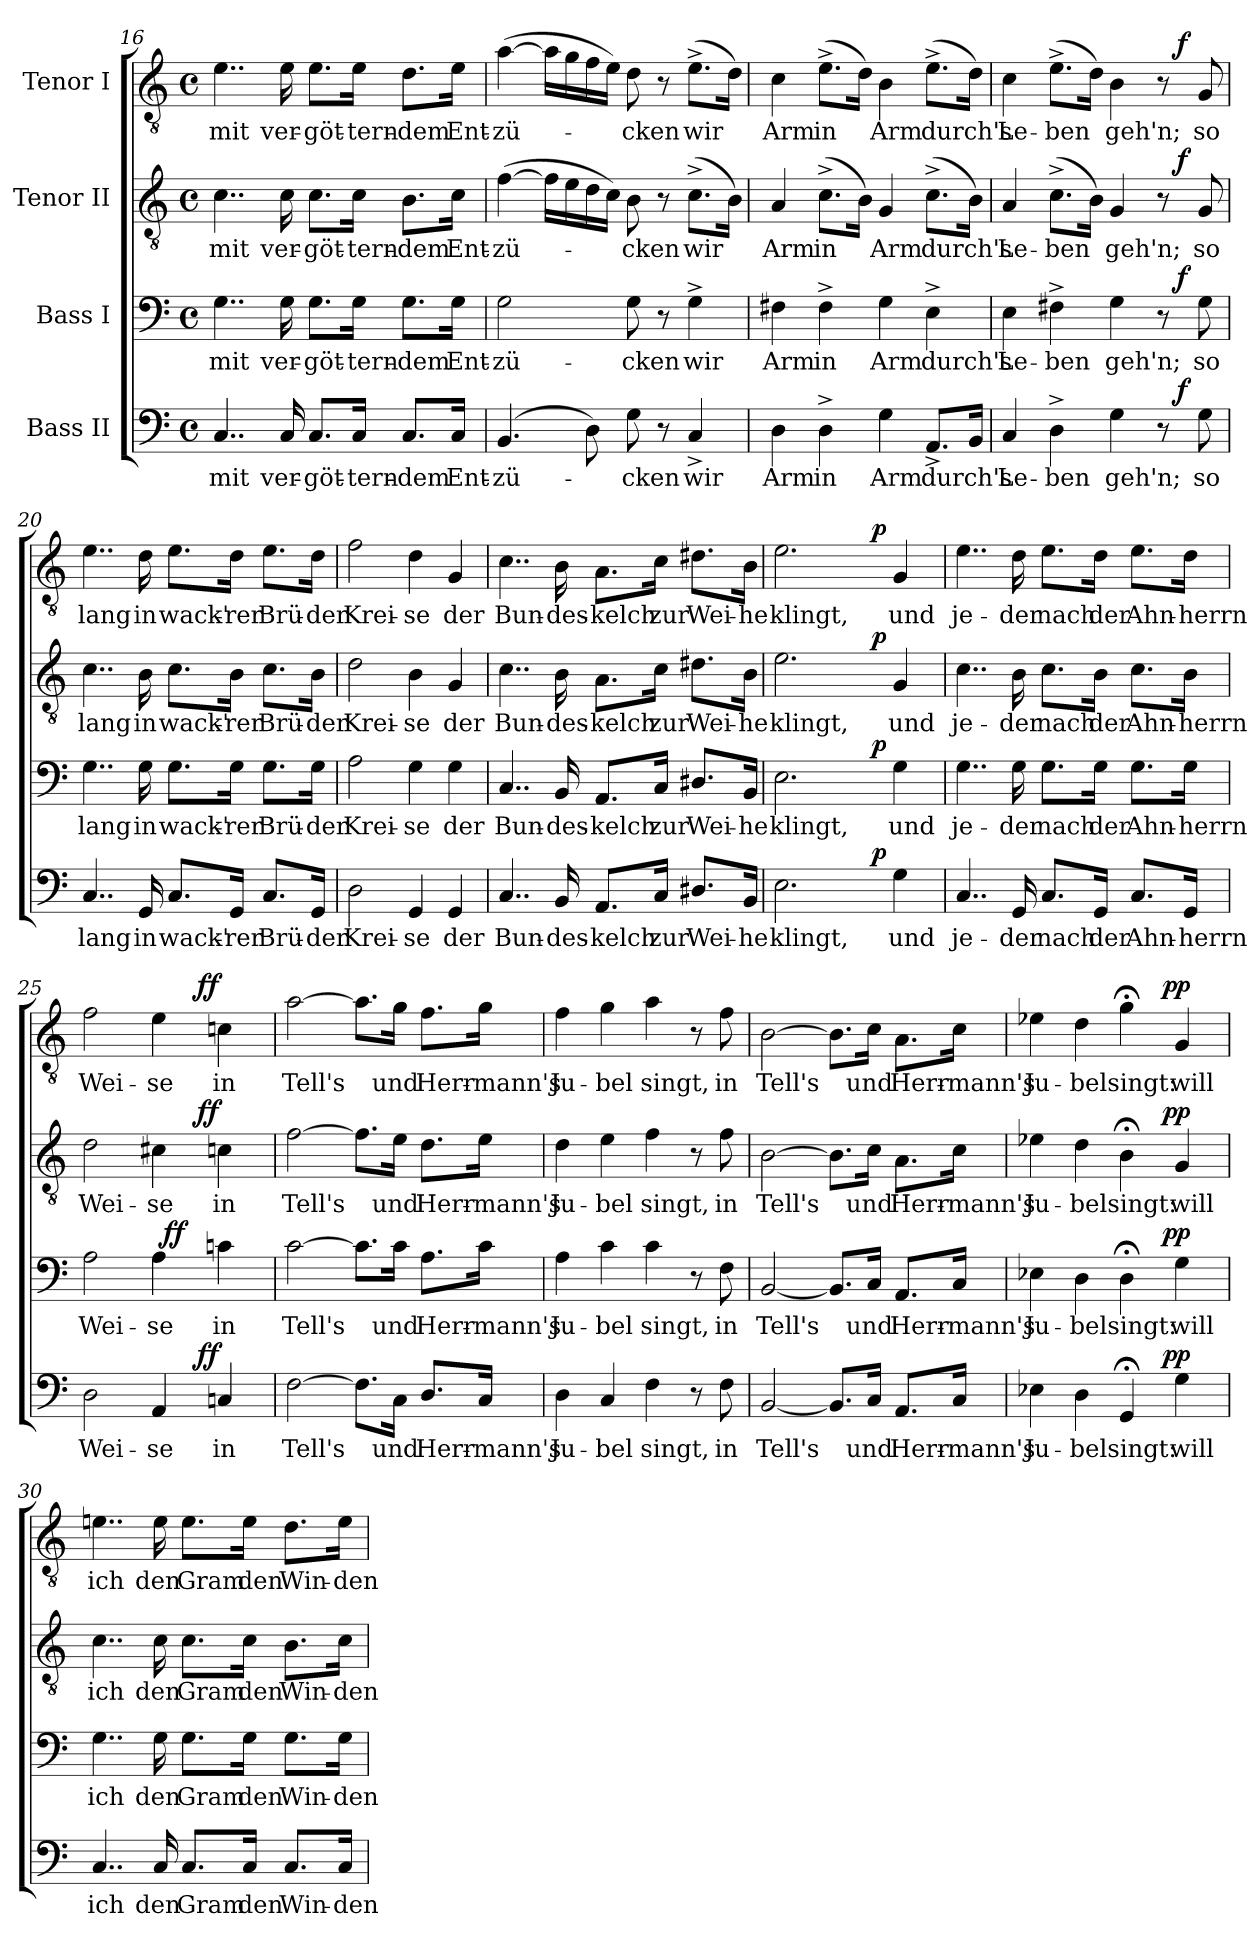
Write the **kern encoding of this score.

**kern	**text	**dynam	**kern	**text	**dynam	**kern	**text	**dynam	**kern	**text	**dynam
*part4	*part4	*part4	*part3	*part3	*part3	*part2	*part2	*part2	*part1	*part1	*part1
*staff4	*staff4	*staff4	*staff3	*staff3	*staff3	*staff2	*staff2	*staff2	*staff1	*staff1	*staff1
*I"Bass II	*	*	*I"Bass I	*	*	*I"Tenor II	*	*	*I"Tenor I	*	*
!!LO:PB:g=z
*clefF4	*	*	*clefF4	*	*	*clefGv2	*	*	*clefGv2	*	*
*k[]	*	*	*k[]	*	*	*k[]	*	*	*k[]	*	*
*C:	*	*	*C:	*	*	*C:	*	*	*C:	*	*
*M4/4	*	*	*M4/4	*	*	*M4/4	*	*	*M4/4	*	*
*met(c)	*	*	*met(c)	*	*	*met(c)	*	*	*met(c)	*	*
=16	=16	=16	=16	=16	=16	=16	=16	=16	=16	=16	=16
4..C/	mit	.	4..G\	mit	.	4..c\	mit	.	4..e\	mit	.
16C/	ver-	.	16G\	ver-	.	16c\	ver-	.	16e\	ver-	.
8.C/L	-göt-	.	8.G\L	-göt-	.	8.c\L	-göt-	.	8.e\L	-göt-	.
16C/Jk	-tern-	.	16G\Jk	-tern-	.	16c\Jk	-tern-	.	16e\Jk	-tern-	.
8.C/L	-dem	.	8.G\L	-dem	.	8.B\L	-dem	.	8.d\L	-dem	.
16C/Jk	Ent-	.	16G\Jk	Ent-	.	16c\Jk	Ent-	.	16e\Jk	Ent-	.
=17	=17	=17	=17	=17	=17	=17	=17	=17	=17	=17	=17
(4.BB/	-zü-	.	2G\	-zü-	.	([4f\	-zü-	.	([4a\	-zü-	.
.	.	.	.	.	.	16f\LL]	.	.	16a\LL]	.	.
.	.	.	.	.	.	16e\	.	.	16g\	.	.
8D\)	.	.	.	.	.	16d\	.	.	16f\	.	.
.	.	.	.	.	.	16c\JJ)	.	.	16e\JJ)	.	.
8G\	-cken	.	8G\	-cken	.	8B\	-cken	.	8d\	-cken	.
8r	.	.	8r	.	.	8r	.	.	8r	.	.
4C^>/	wir	.	4G^>\	wir	.	(8.c^>\L	wir	.	(8.e^>\L	wir	.
.	.	.	.	.	.	16B\Jk)	.	.	16d\Jk)	.	.
=18	=18	=18	=18	=18	=18	=18	=18	=18	=18	=18	=18
4D\	Arm	.	4F#X\	Arm	.	4A/	Arm	.	4c\	Arm	.
4D^>\	in	.	4F#^>\	in	.	(8.c^>\L	in	.	(8.e^>\L	in	.
.	.	.	.	.	.	16B\Jk)	.	.	16d\Jk)	.	.
4G\	Arm	.	4G\	Arm	.	4G/	Arm	.	4B\	Arm	.
8.AA^>/L	durch's	.	4E^>\	durch's	.	(8.c^>\L	durch's	.	(8.e^>\L	durch's	.
16BB/Jk	.	.	.	.	.	16B\Jk)	.	.	16d\Jk)	.	.
=19	=19	=19	=19	=19	=19	=19	=19	=19	=19	=19	=19
*^	*	*	*^	*	*	*^	*	*	*^	*	*
4C/	2ryy	Le-	.	4E\	2ryy	Le-	.	4A/	2ryy	Le-	.	4c\	2ryy	Le-	.
4D^>\	.	-ben	.	4F#X^>\	.	-ben	.	(8.c^>\L	.	-ben	.	(8.e^>\L	.	-ben	.
.	.	.	.	.	.	.	.	16B\Jk)	.	.	.	16d\Jk)	.	.	.
4G\	4ryy	geh'n;	.	4G\	4ryy	geh'n;	.	4G/	4ryy	geh'n;	.	4B\	4ryy	geh'n;	.
8r	16ryy	.	.	8r	16ryy	.	.	8r	16ryy	.	.	8r	16ryy	.	.
!	!	!	!LO:DY:a	!	!	!	!LO:DY:a	!	!	!	!LO:DY:a	!	!	!	!LO:DY:a
.	8.ryy	.	f	.	8.ryy	.	f	.	8.ryy	.	f	.	8.ryy	.	f
8G\	.	so	.	8G\	.	so	.	8G/	.	so	.	8G/	.	so	.
*v	*v	*	*	*	*	*	*	*v	*v	*	*	*v	*v	*	*
*	*	*	*v	*v	*	*	*	*	*	*	*	*
!!LO:LB:g=z
=20	=20	=20	=20	=20	=20	=20	=20	=20	=20	=20	=20
4..C/	lang	.	4..G\	lang	.	4..c\	lang	.	4..e\	lang	.
16GG/	in	.	16G\	in	.	16B\	in	.	16d\	in	.
8.C/L	wack'-	.	8.G\L	wack'-	.	8.c\L	wack'-	.	8.e\L	wack'-	.
16GG/Jk	-rer	.	16G\Jk	-rer	.	16B\Jk	-rer	.	16d\Jk	-rer	.
8.C/L	Brü-	.	8.G\L	Brü-	.	8.c\L	Brü-	.	8.e\L	Brü-	.
16GG/Jk	-der	.	16G\Jk	-der	.	16B\Jk	-der	.	16d\Jk	-der	.
=21	=21	=21	=21	=21	=21	=21	=21	=21	=21	=21	=21
2D\	Krei-	.	2A\	Krei-	.	2d\	Krei-	.	2f\	Krei-	.
4GG/	-se	.	4G\	-se	.	4B\	-se	.	4d\	-se	.
4GG/	der	.	4G\	der	.	4G/	der	.	4G/	der	.
=22	=22	=22	=22	=22	=22	=22	=22	=22	=22	=22	=22
4..C/	Bun-	.	4..C/	Bun-	.	4..c\	Bun-	.	4..c\	Bun-	.
16BB/	-des-	.	16BB/	-des-	.	16B\	-des-	.	16B\	-des-	.
8.AA/L	-kelch	.	8.AA/L	-kelch	.	8.A\L	-kelch	.	8.A\L	-kelch	.
16C/Jk	zur	.	16C/Jk	zur	.	16c\Jk	zur	.	16c\Jk	zur	.
8.D#X/L	Wei-	.	8.D#X/L	Wei-	.	8.d#X\L	Wei-	.	8.d#X\L	Wei-	.
16BB/Jk	-he	.	16BB/Jk	-he	.	16B\Jk	-he	.	16B\Jk	-he	.
=23	=23	=23	=23	=23	=23	=23	=23	=23	=23	=23	=23
*^	*	*	*^	*	*	*^	*	*	*^	*	*
2.E\	2ryy	klingt,	.	2.E\	2ryy	klingt,	.	2.e\	2ryy	klingt,	.	2.e\	2ryy	klingt,	.
.	8ryy	.	.	.	8ryy	.	.	.	8ryy	.	.	.	8ryy	.	.
.	32ryy	.	.	.	32ryy	.	.	.	32ryy	.	.	.	32ryy	.	.
!	!	!	!LO:DY:a	!	!	!	!LO:DY:a	!	!	!	!LO:DY:a	!	!	!	!LO:DY:a
.	4ryy	.	p	.	4ryy	.	p	.	4ryy	.	p	.	4ryy	.	p
4G\	.	und	.	4G\	.	und	.	4G/	.	und	.	4G/	.	und	.
.	16.ryy	.	.	.	16.ryy	.	.	.	16.ryy	.	.	.	16.ryy	.	.
*v	*v	*	*	*	*	*	*	*v	*v	*	*	*v	*v	*	*
*	*	*	*v	*v	*	*	*	*	*	*	*	*
=24	=24	=24	=24	=24	=24	=24	=24	=24	=24	=24	=24
4..C/	je-	.	4..G\	je-	.	4..c\	je-	.	4..e\	je-	.
16GG/	-der	.	16G\	-der	.	16B\	-der	.	16d\	-der	.
8.C/L	nach	.	8.G\L	nach	.	8.c\L	nach	.	8.e\L	nach	.
16GG/Jk	der	.	16G\Jk	der	.	16B\Jk	der	.	16d\Jk	der	.
8.C/L	Ahn-	.	8.G\L	Ahn-	.	8.c\L	Ahn-	.	8.e\L	Ahn-	.
16GG/Jk	-herrn	.	16G\Jk	-herrn	.	16B\Jk	-herrn	.	16d\Jk	-herrn	.
!!LO:LB:g=z
=25	=25	=25	=25	=25	=25	=25	=25	=25	=25	=25	=25
*^	*	*	*^	*	*	*^	*	*	*^	*	*
2D\	2ryy	Wei-	.	2A\	2ryy	Wei-	.	2d\	2ryy	Wei-	.	2f\	2ryy	Wei-	.
4AA/	8.ryy	-se	.	4A\	32ryy	-se	.	4c#X\	8.ryy	-se	.	4e\	8.ryy	-se	.
!	!	!	!	!	!	!	!LO:DY:a	!	!	!	!	!	!	!	!
.	.	.	.	.	4...ryy	.	ff	.	.	.	.	.	.	.	.
!	!	!	!LO:DY:a	!	!	!	!	!	!	!	!LO:DY:a	!	!	!	!LO:DY:a
.	4ryy	.	ff	.	.	.	.	.	4ryy	.	ff	.	4ryy	.	ff
4Cn/	.	in	.	4cn\	.	in	.	4cn\	.	in	.	4cn\	.	in	.
.	16ryy	.	.	.	.	.	.	.	16ryy	.	.	.	16ryy	.	.
*v	*v	*	*	*	*	*	*	*v	*v	*	*	*v	*v	*	*
*	*	*	*v	*v	*	*	*	*	*	*	*	*
=26	=26	=26	=26	=26	=26	=26	=26	=26	=26	=26	=26
[2F\	Tell's	.	[2c\	Tell's	.	[2f\	Tell's	.	[2a\	Tell's	.
8.F\L]	.	.	8.c\L]	.	.	8.f\L]	.	.	8.a\L]	.	.
16C\Jk	und	.	16c\Jk	und	.	16e\Jk	und	.	16g\Jk	und	.
8.D/L	Herr-	.	8.A\L	Herr-	.	8.d\L	Herr-	.	8.f\L	Herr-	.
16C/Jk	-mann's	.	16c\Jk	-mann's	.	16e\Jk	-mann's	.	16g\Jk	-mann's	.
=27	=27	=27	=27	=27	=27	=27	=27	=27	=27	=27	=27
4D\	Ju-	.	4A\	Ju-	.	4d\	Ju-	.	4f\	Ju-	.
4C/	-bel	.	4c\	-bel	.	4e\	-bel	.	4g\	-bel	.
4F\	singt,	.	4c\	singt,	.	4f\	singt,	.	4a\	singt,	.
8r	.	.	8r	.	.	8r	.	.	8r	.	.
8F\	in	.	8F\	in	.	8f\	in	.	8f\	in	.
=28	=28	=28	=28	=28	=28	=28	=28	=28	=28	=28	=28
[2BB/	Tell's	.	[2BB/	Tell's	.	[2B\	Tell's	.	[2B\	Tell's	.
8.BB/L]	.	.	8.BB/L]	.	.	8.B\L]	.	.	8.B\L]	.	.
16C/Jk	und	.	16C/Jk	und	.	16c\Jk	und	.	16c\Jk	und	.
8.AA/L	Herr-	.	8.AA/L	Herr-	.	8.A\L	Herr-	.	8.A\L	Herr-	.
16C/Jk	-mann's	.	16C/Jk	-mann's	.	16c\Jk	-mann's	.	16c\Jk	-mann's	.
=29	=29	=29	=29	=29	=29	=29	=29	=29	=29	=29	=29
*^	*	*	*^	*	*	*^	*	*	*^	*	*
4E-X\	2ryy	Ju-	.	4E-X\	2ryy	Ju-	.	4e-X\	2ryy	Ju-	.	4e-X\	2ryy	Ju-	.
4D\	.	-bel	.	4D\	.	-bel	.	4d\	.	-bel	.	4d\	.	-bel	.
4GG;</	8..ryy	singt:	.	4D;<\	8..ryy	singt:	.	4B;<\	8..ryy	singt:	.	4g;<\	8..ryy	singt:	.
!	!	!	!LO:DY:a	!	!	!	!LO:DY:a	!	!	!	!LO:DY:a	!	!	!	!LO:DY:a
.	4ryy	.	pp	.	4ryy	.	pp	.	4ryy	.	pp	.	4ryy	.	pp
4G\	.	will	.	4G\	.	will	.	4G/	.	will	.	4G/	.	will	.
.	32ryy	.	.	.	32ryy	.	.	.	32ryy	.	.	.	32ryy	.	.
*v	*v	*	*	*	*	*	*	*v	*v	*	*	*v	*v	*	*
*	*	*	*v	*v	*	*	*	*	*	*	*	*
!!LO:PB:g=z
=30	=30	=30	=30	=30	=30	=30	=30	=30	=30	=30	=30
4..C/	ich	.	4..G\	ich	.	4..c\	ich	.	4..en\	ich	.
16C/	den	.	16G\	den	.	16c\	den	.	16e\	den	.
8.C/L	Gram	.	8.G\L	Gram	.	8.c\L	Gram	.	8.e\L	Gram	.
16C/Jk	den	.	16G\Jk	den	.	16c\Jk	den	.	16e\Jk	den	.
8.C/L	Win-	.	8.G\L	Win-	.	8.B\L	Win-	.	8.d\L	Win-	.
16C/Jk	-den	.	16G\Jk	-den	.	16c\Jk	-den	.	16e\Jk	-den	.
=	=	=	=	=	=	=	=	=	=	=	=
*-	*-	*-	*-	*-	*-	*-	*-	*-	*-	*-	*-
